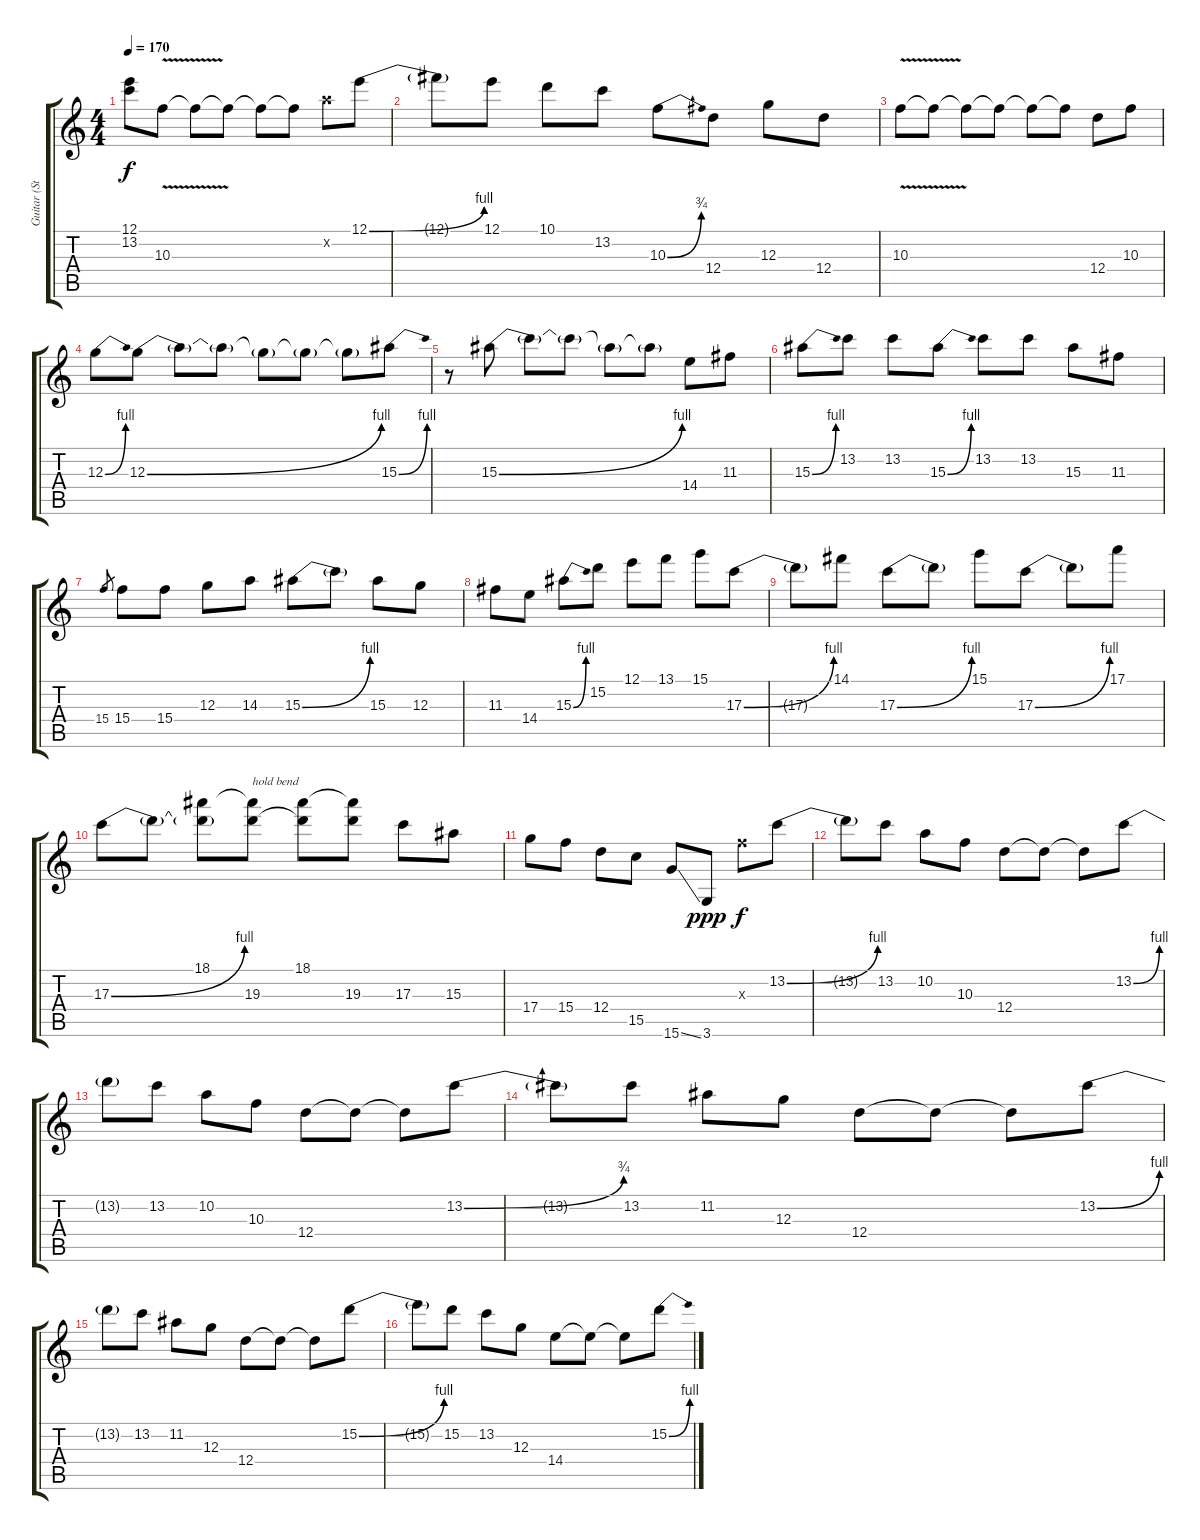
\track ("Guitar (Steve Morse)" "Guitar (St") {instrument overdrivenguitar}
\staff {score tabs}
\tuning (E4 B3 G3 D3 A2 E2) {hide}
\ts (4 4)
\tempo 170
\clef g2
\ks c
(12.1{t} 13.2{t}).8{dy f} 10.3{v}.8 10.3{t}.8 10.3{t}.8 10.3{t}.8 10.3{t}.8 10.2{x}.8 12.1{be (bend 0 0 60 4)}.8 |
12.1{t}.8 12.1.8 10.1.8 13.2.8 10.3{be (bend 0 0 60 3)}.8 12.4.8 12.3.8 12.4.8 |
10.3{v}.8 10.3{t}.8 10.3{t}.8 10.3{t}.8 10.3{t}.8 10.3{t}.8 12.4.8 10.3.8 |
12.3{be (bend 0 0 60 4)}.8 12.3{be (bend 0 0 60 4)}.8 12.3{t}.8 12.3{t}.8 12.3{t}.8 12.3{t}.8 12.3{t}.8 15.3{be (bend 0 0 60 4)}.8 |
r.8 15.3{be (bend 0 0 60 4)}.8 15.3{t}.8 15.3{t}.8 15.3{t}.8 15.3{t}.8 14.4.8 11.3.8 |
15.3{be (bend 0 0 60 4)}.8 13.2.8 13.2.8 15.3{be (bend 0 0 60 4)}.8 13.2.8 13.2.8 15.3.8 11.3.8 |
15.4.8{gr} 15.4.8 15.4.8 12.3.8 14.3.8 15.3{be (bend 0 0 60 4)}.8 15.3{t}.8 15.3.8 12.3.8 |
11.3.8 14.4.8 15.3{be (bend 0 0 60 4)}.8 15.2.8 12.1.8 13.1.8 15.1.8 17.3{be (bend 0 0 60 4)}.8 |
17.3{t}.8 14.1.8 17.3{be (bend 0 0 60 4)}.8 17.3{t}.8 15.1.8 17.3{be (bend 0 0 60 4)}.8 17.3{t}.8 17.1.8 |
17.3{be (bend 0 0 60 4)}.8 17.3{t}.8 (18.1 17.3{t}).8 (18.1{t} 19.3).8{txt "hold bend"} (18.1 19.3{t}).8 (18.1{t} 19.3).8 17.3.8 15.3.8 |
17.4.8 15.4.8 12.4.8 15.5.8 15.6{ss}.8 3.6.8{dy ppp} 10.3{x}.8{dy f} 13.2{be (bend 0 0 60 4)}.8 |
13.2{t}.8 13.2.8 10.2.8 10.3.8 12.4.8 12.4{t}.8 12.4{t}.8 13.2{be (bend 0 0 60 4)}.8 |
13.2{t}.8 13.2.8 10.2.8 10.3.8 12.4.8 12.4{t}.8 12.4{t}.8 13.2{be (bend 0 0 60 3)}.8 |
13.2{t}.8 13.2.8 11.2.8 12.3.8 12.4.8 12.4{t}.8 12.4{t}.8 13.2{be (bend 0 0 60 4)}.8 |
13.2{t}.8 13.2.8 11.2.8 12.3.8 12.4.8 12.4{t}.8 12.4{t}.8 15.2{be (bend 0 0 60 4)}.8 |
15.2{t}.8 15.2.8 13.2.8 12.3.8 14.4.8 14.4{t}.8 14.4{t}.8 15.2{be (bend 0 0 60 4)}.8
